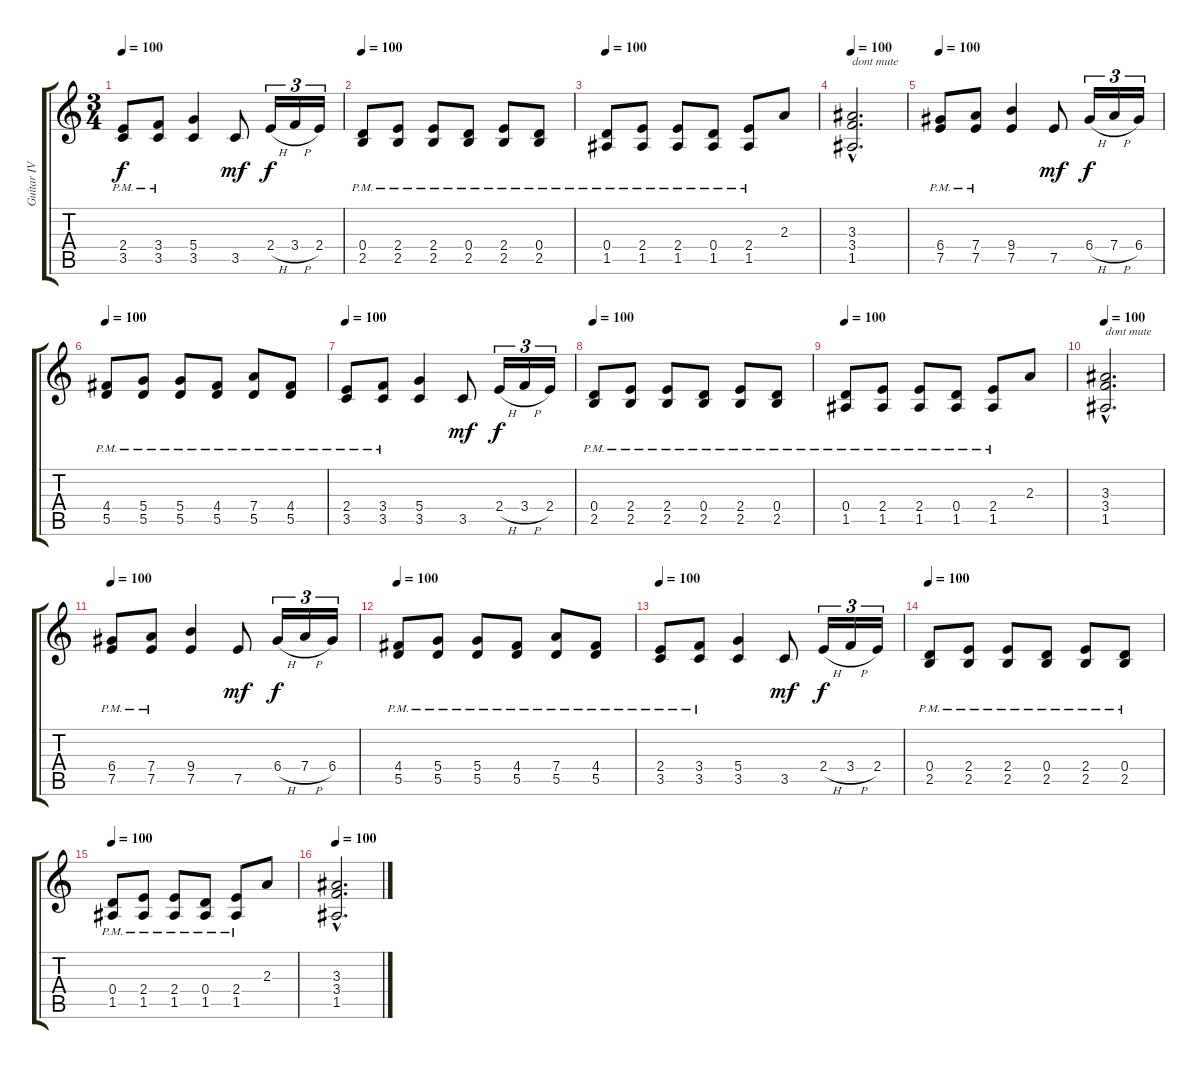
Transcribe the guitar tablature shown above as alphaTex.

\track ("Guitar IV" "Guitar IV") {instrument distortionguitar}
\staff {score tabs}
\tuning (E4 B3 G3 D3 A2 E2) {hide}
\ts (3 4)
\tempo 100
\clef g2
\ks c
(2.4{pm} 3.5{pm}).8{dy f} (3.4{pm} 3.5{pm}).8 (5.4 3.5).4 3.5.8{dy mf} 2.4{h}.16{tu (3 2) dy f} 3.4{h}.16{tu (3 2)} 2.4.16{tu (3 2)} |
\tempo 100
(0.4{pm} 2.5{pm}).8 (2.4{pm} 2.5{pm}).8 (2.4{pm} 2.5{pm}).8 (0.4{pm} 2.5{pm}).8 (2.4{pm} 2.5{pm}).8 (0.4{pm} 2.5{pm}).8 |
\tempo 100
(0.4{pm} 1.5{pm}).8 (2.4{pm} 1.5{pm}).8 (2.4{pm} 1.5{pm}).8 (0.4{pm} 1.5{pm}).8 (2.4{pm} 1.5{pm}).8 2.3.8 |
\tempo 100
(3.3{hac} 3.4{hac} 1.5{hac}).2{d txt "dont mute"} |
\tempo 100
(6.4{pm} 7.5{pm}).8 (7.4{pm} 7.5{pm}).8 (9.4 7.5).4 7.5.8{dy mf} 6.4{h}.16{tu (3 2) dy f} 7.4{h}.16{tu (3 2)} 6.4.16{tu (3 2)} |
\tempo 100
(4.4{pm} 5.5{pm}).8 (5.4{pm} 5.5{pm}).8 (5.4{pm} 5.5{pm}).8 (4.4{pm} 5.5{pm}).8 (7.4{pm} 5.5{pm}).8 (4.4{pm} 5.5{pm}).8 |
\tempo 100
(2.4{pm} 3.5{pm}).8 (3.4{pm} 3.5{pm}).8 (5.4 3.5).4 3.5.8{dy mf} 2.4{h}.16{tu (3 2) dy f} 3.4{h}.16{tu (3 2)} 2.4.16{tu (3 2)} |
\tempo 100
(0.4{pm} 2.5{pm}).8 (2.4{pm} 2.5{pm}).8 (2.4{pm} 2.5{pm}).8 (0.4{pm} 2.5{pm}).8 (2.4{pm} 2.5{pm}).8 (0.4{pm} 2.5{pm}).8 |
\tempo 100
(0.4{pm} 1.5{pm}).8 (2.4{pm} 1.5{pm}).8 (2.4{pm} 1.5{pm}).8 (0.4{pm} 1.5{pm}).8 (2.4{pm} 1.5{pm}).8 2.3.8 |
\tempo 100
(3.3{hac} 3.4{hac} 1.5{hac}).2{d txt "dont mute"} |
\tempo 100
(6.4{pm} 7.5{pm}).8 (7.4{pm} 7.5{pm}).8 (9.4 7.5).4 7.5.8{dy mf} 6.4{h}.16{tu (3 2) dy f} 7.4{h}.16{tu (3 2)} 6.4.16{tu (3 2)} |
\tempo 100
(4.4{pm} 5.5{pm}).8 (5.4{pm} 5.5{pm}).8 (5.4{pm} 5.5{pm}).8 (4.4{pm} 5.5{pm}).8 (7.4{pm} 5.5{pm}).8 (4.4{pm} 5.5{pm}).8 |
\tempo 100
(2.4{pm} 3.5{pm}).8 (3.4{pm} 3.5{pm}).8 (5.4 3.5).4 3.5.8{dy mf} 2.4{h}.16{tu (3 2) dy f} 3.4{h}.16{tu (3 2)} 2.4.16{tu (3 2)} |
\tempo 100
(0.4{pm} 2.5{pm}).8 (2.4{pm} 2.5{pm}).8 (2.4{pm} 2.5{pm}).8 (0.4{pm} 2.5{pm}).8 (2.4{pm} 2.5{pm}).8 (0.4{pm} 2.5{pm}).8 |
\tempo 100
(0.4{pm} 1.5{pm}).8 (2.4{pm} 1.5{pm}).8 (2.4{pm} 1.5{pm}).8 (0.4{pm} 1.5{pm}).8 (2.4{pm} 1.5{pm}).8 2.3.8 |
\tempo 100
(3.3{hac} 3.4{hac} 1.5{hac}).2{d}
